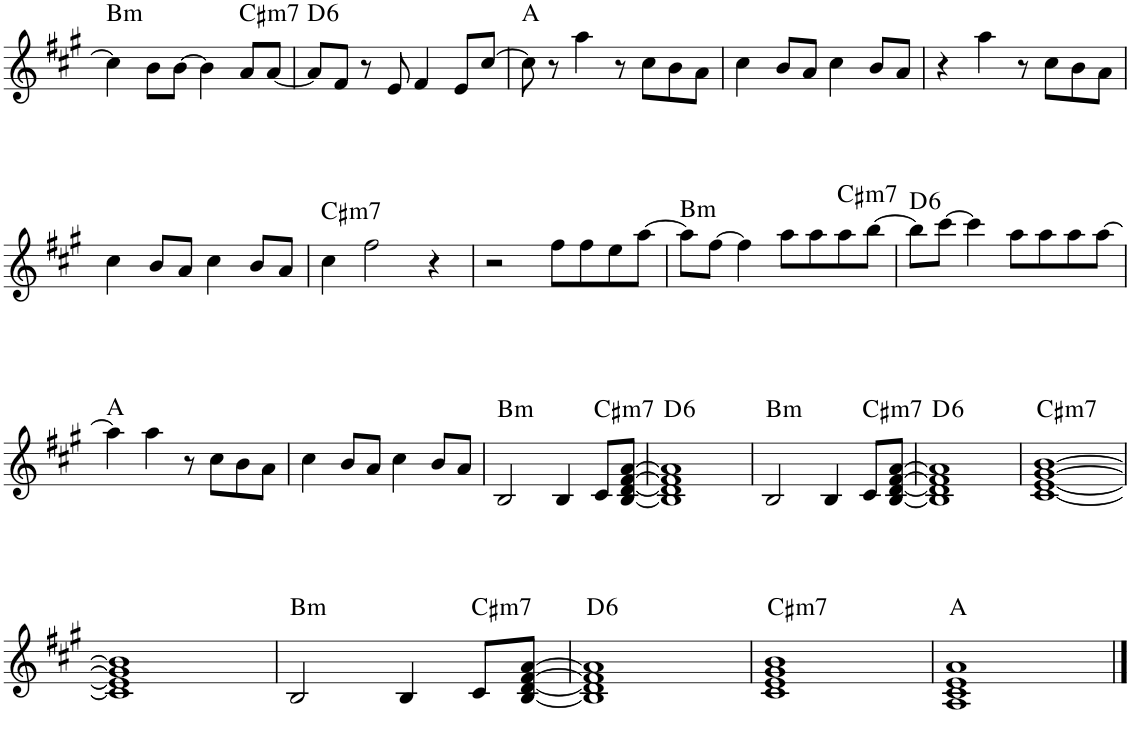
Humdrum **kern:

**kern	**harte
*part1	*part1
*staff1	*
*I"Piano	*
*I'Pno.	*
!!LO:PB:g=z
*clefG2	*
*k[f#c#g#]	*
*M4/4	*
=55	=55
!	!LO:H:kt=m
4cc#\]	B:min
8b\L	.
[8b\J	.
4b\]	.
!	!LO:H:kt=m7
8a/L	C#:min7
[8a/J	.
=56	=56
!	!LO:H:kt=6
8a/L]	D:maj6
8f#/J	.
8r	.
8e/	.
4f#/	.
8e/L	.
[8cc#/J	.
=57	=57
8cc#\]	A:maj
8r	.
4aa\	.
8r	.
8cc#\L	.
8b\	.
8a\J	.
=58	=58
4cc#\	.
8b/L	.
8a/J	.
4cc#\	.
8b/L	.
8a/J	.
=59	=59
4r	.
4aa\	.
8r	.
8cc#\L	.
8b\	.
8a\J	.
!!LO:LB:g=z
=60	=60
4cc#\	.
8b/L	.
8a/J	.
4cc#\	.
8b/L	.
8a/J	.
=61	=61
!	!LO:H:kt=m7
4cc#\	C#:min7
2ff#\	.
4r	.
=62	=62
2r	.
8ff#\L	.
8ff#\	.
8ee\	.
[8aa\J	.
=63	=63
!	!LO:H:kt=m
8aa\L]	B:min
[8ff#\J	.
4ff#\]	.
8aa\L	.
8aa\	.
!	!LO:H:kt=m7
8aa\	C#:min7
[8bb\J	.
=64	=64
!	!LO:H:kt=6
8bb\L]	D:maj6
[8ccc#\J	.
4ccc#\]	.
8aa\L	.
8aa\	.
8aa\	.
[8aa\J	.
!!LO:LB:g=z
=65	=65
4aa\]	A:maj
4aa\	.
8r	.
8cc#\L	.
8b\	.
8a\J	.
=66	=66
4cc#\	.
8b/L	.
8a/J	.
4cc#\	.
8b/L	.
8a/J	.
=67	=67
!	!LO:H:kt=m
2B/	B:min
4B/	.
!	!LO:H:kt=m7
8c#/L	C#:min7
[8B/ [8d/ [8f#/ [8a/J	.
=68	=68
!	!LO:H:kt=6
1B] 1d] 1f#] 1a]	D:maj6
=69	=69
!	!LO:H:kt=m
2B/	B:min
4B/	.
!	!LO:H:kt=m7
8c#/L	C#:min7
[8B/ [8d/ [8f#/ [8a/J	.
=70	=70
!	!LO:H:kt=6
1B] 1d] 1f#] 1a]	D:maj6
=71	=71
!	!LO:H:kt=m7
[1c# [1e [1g# [1b	C#:min7
!!LO:LB:g=z
=72	=72
1c#] 1e] 1g#] 1b]	.
=73	=73
!	!LO:H:kt=m
2B/	B:min
4B/	.
!	!LO:H:kt=m7
8c#/L	C#:min7
[8B/ [8d/ [8f#/ [8a/J	.
=74	=74
!	!LO:H:kt=6
1B] 1d] 1f#] 1a]	D:maj6
=75	=75
!	!LO:H:kt=m7
1c# 1e 1g# 1b	C#:min7
=76	=76
1A 1c# 1e 1a	A:maj
==	==
*-	*-
